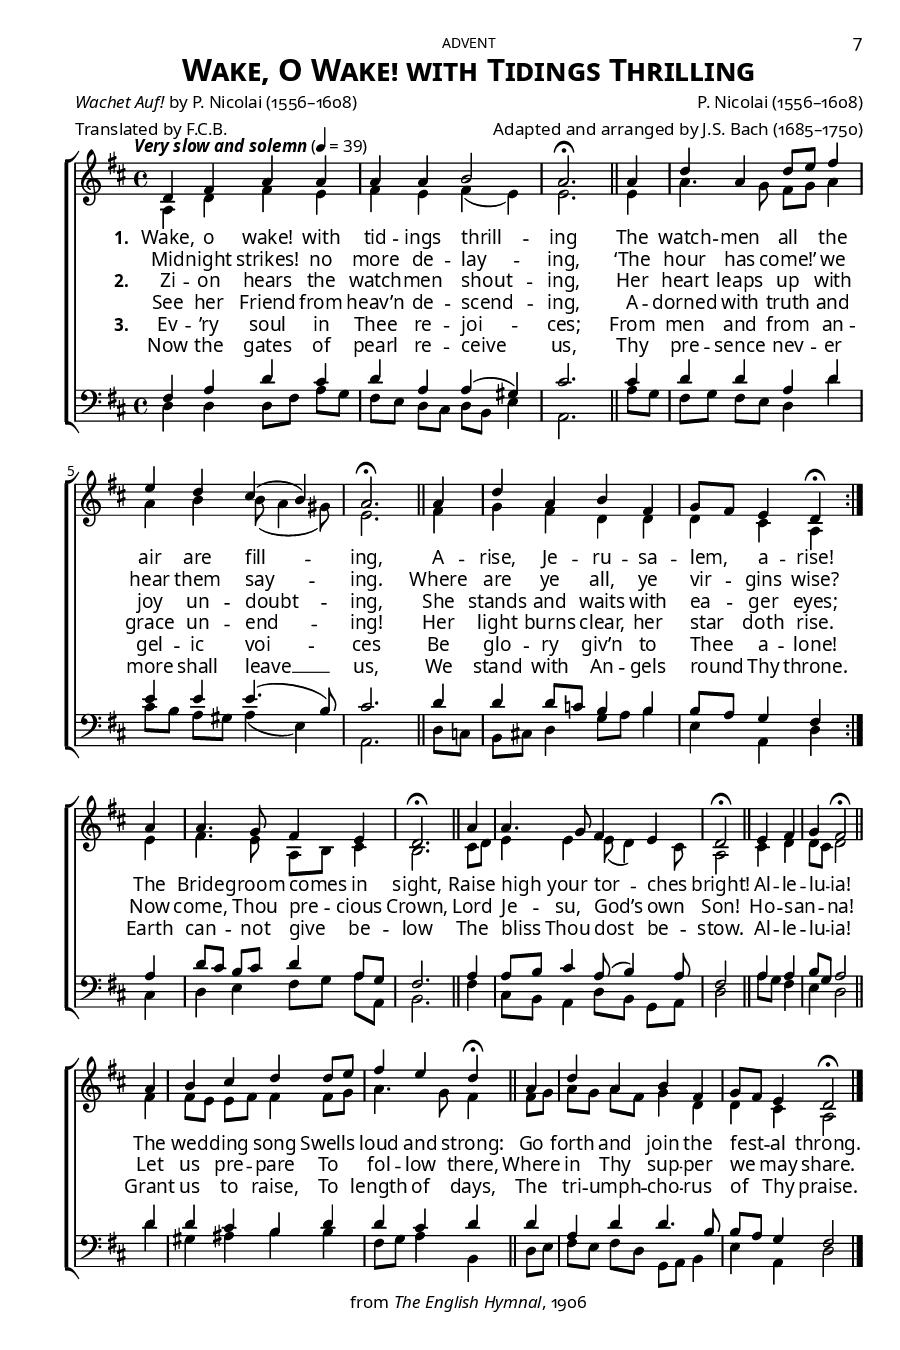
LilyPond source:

\version "2.14.2"
\include "util.ly"
\version "2.14.2"
#(set-global-staff-size 14.9) \paper{ #(define fonts (make-pango-font-tree "GoudyOlSt BT" "Garamond Premier Pro" "Garamond Premier Pro" (/ 14.9 20))) }
\header {
  title = \markup{\override #'(font-name . "Garamond Premier Pro Semibold"){ \abs-fontsize #15 \smallCapsOldStyle"Wake, O Wake! with Tidings Thrilling"}}
  poet = \markup\concat{\italic"Wachet Auf!" \oldStyleNum" by P. Nicolai (1556–1608)"}
  meter = \markup\oldStyleNum"Translated by F.C.B."
  composer = \markup\oldStyleNum"P. Nicolai (1556–1608)"
  arranger = \markup\oldStyleNum"Adapted and arranged by J.S. Bach (1685–1750)"
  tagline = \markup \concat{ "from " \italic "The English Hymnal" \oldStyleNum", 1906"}
}
\paper {
  %print-all-headers = ##t
  paper-height = 9\in
  paper-width = 6\in
  indent = 0\in
  %system-system-spacing = #'((basic-distance . 10) (padding . 0))
  system-system-spacing =
    #'((basic-distance . 0)
       (minimum-distance . 0)
       (padding . -5)
       (stretchability . 100))
  markup-system-spacing =
    #'((basic-distance . 0)
       (minimum-distance . 0)
       (padding . -1.5)
       (stretchability . 100))
  ragged-last-bottom = ##f
  ragged-bottom = ##f
  two-sided = ##t
  inner-margin = 0.5\in
  outer-margin = 0.25\in
  top-margin = 0.25\in
  bottom-margin = 0.25\in
  first-page-number = #007
  print-first-page-number = ##t
  headerLine = \markup{\override #'(font-name . "Garamond Premier Pro") \smallCaps advent}
  oddHeaderMarkup = \markup\fill-line{
     \override #'(font-name . "Garamond Premier Pro")\abs-fontsize #8.5
     \combine 
        \fill-line{"" \on-the-fly #print-page-number-check-first
        \oldStylePageNum""
        }
        \fill-line{\headerLine}
  }
  evenHeaderMarkup = \markup {
     \override #'(font-name . "Garamond Premier Pro")\abs-fontsize #8.5
     \combine
        \on-the-fly #print-page-number-check-first
        \oldStylePageNum""
        \fill-line{\headerLine}
  }
}
global = {
  \key d \major
  \time 4/4
  \autoBeamOff
  \mergeDifferentlyHeadedOn
  \override DynamicLineSpanner #'staff-padding = #0.0
  \override DynamicLineSpanner #'Y-extent = #'(-1 . 1)
}

sopMusic = \relative c' {
  \tempo \markup\italic"Very slow and solemn" 4 = 39
  \repeat volta 2 {
    d4 fis a a |
    a a b2 |
    a2.\fermata \bar"||"
    
    a4 |
    d4 a d8[ e] fis4 |
    e d cis4( b) |
    a2.\fermata \bar"||"
    
    a4 |
    d a b fis |
    g8[ fis] e4 d\fermata \break
  }
  a'4 |
  a4. g8 fis4 e |
  
  d2.\fermata \bar "||"
  a'4 |
  a4. g8 fis4 e |
  d2\fermata \bar "||"
  
  e4 fis |
  g4 fis2\fermata \bar "||"
  a4 |
  b cis d d8[ e] |
  
  fis4 e d\fermata \bar"||"
  a4 |
  d a b fis |
  g8[ fis] e4 d2\fermata \bar "|."
}
sopWords = \lyricmode {
  
}

altoMusic = \relative c' {
  \repeat volta 2 {
    a4 d fis e |
    fis e fis( e) |
    e2. |
    
    e4 |
    a 4. g8 fis[ g] a4 |
    a b b8( a4 gis8) |
    e2. |
    
    fis4 |
    g fis d d |
    d cis a
  }
  e'4 |
  fis4. e8 a,[ b] cis4 |
  
  b2. |
  cis8[ d] |
  e4 e e8( d4) cis8 |
  a2 |
  
  cis4 d |
  d8[ cis] d2 |
  fis4 |
  fis8[ e] e[ fis] fis4 fis8[ g] |
  
  a4. g8 fis4 |
  fis8[ g] |
  a[ g] a[ fis] g4 d |
  d cis a2 \bar "|."
}
altoWords = \lyricmode {
  \dropLyricsVI
  \set stanza = #"1. "
  Wake, o wake! with tid -- ings thrill -- ing
  The watch -- men all the air are fill -- ing,
  \set associatedVoice = "sopranos"
  A -- rise, Je -- ru -- sa -- lem, a -- rise!
  
  \set associatedVoice = "altos"
  The Bride -- groom comes in \set associatedVoice = "basses" sight,
  Raise high your tor -- ches \set associatedVoice = "tenors" bright!
  Al -- le -- lu -- ia!
  The wed -- ding song
  Swells loud and strong:
  \set associatedVoice = "sopranos"
  Go forth and join the fest -- al throng.
}
altoWordsII = \lyricmode {
  \dropLyricsVI
%\markup\italic
  Mid -- night strikes! no more de -- lay -- ing,
  ‘The hour has come!’ we hear them say -- ing.
  \set associatedVoice = "sopranos"
  Where are ye all, ye vir -- gins wise?
}
altoWordsIII = \lyricmode {
  \dropLyricsVI
  \set stanza = #"2. "
  Zi -- on hears the watch -- men shout -- ing,
  Her heart leaps up with joy un -- doubt -- ing,
  \set associatedVoice = "sopranos"
  She stands and waits with ea -- ger eyes;
  
  \set associatedVoice = "altos"
  Now come, Thou pre -- cious \set associatedVoice = "basses" Crown,
  Lord Je -- su, God’s own \set associatedVoice = "tenors" Son!
  Ho -- san -- _ na!
  Let us pre -- pare
  To fol -- low there,
  \set associatedVoice = "sopranos"
  Where in Thy sup -- per we may share.
}
altoWordsIV = \lyricmode {
  \dropLyricsVI
  See her Friend from heav’n de -- scend -- ing,
  A -- dorned with truth and grace un -- end -- ing!
  \set associatedVoice = "sopranos"
  Her light burns clear, her star doth rise.
}
altoWordsV = \lyricmode {
  \dropLyricsVI
  \set stanza = #"3. "
  Ev -- ’ry soul in Thee re -- joi -- ces;
  From men and from an -- gel -- ic voi -- ces
  \set associatedVoice = "sopranos"
  Be glo -- ry giv’n to Thee a -- lone!
  
  \set associatedVoice = "altos"
  Earth can -- not give be -- \set associatedVoice = "basses" low
  The bliss Thou dost be -- \set associatedVoice = "tenors" stow.
  Al -- le -- lu -- ia!
  Grant us to raise,
  To length of days,
  \set associatedVoice = "sopranos"
  The tri -- 
  \once \override LyricHyphen  #'minimum-length = #0.7
  \once \override LyricHyphen  #'minimum-distance = #0.7
   umph -- cho -- rus of Thy praise.
}
altoWordsVI = \lyricmode {
  \dropLyricsVI
  Now the gates of pearl re -- ceive us,
  Thy pre -- sence nev -- er more shall leave __ us,
  \set associatedVoice = "sopranos"
  We stand with An -- gels round Thy throne.
}
tenorMusic = \relative c {
  \repeat volta 2 {
    fis4 a d cis |
    d a a( gis) |
    cis2. |
    
    cis4 |
    d d a d |
    e e e4.( b8) |
    cis2. |
    
    d4 |
    d d8[ c] b4 b |
    b8[ a] g4 fis
  }
  a4 |
  d8[ cis] b[ cis] d4 a8[ g] |
  
  fis2. |
  a4 |
  a8[ b] cis4 |
  a8( b4) a8 |
  fis2 |
  
  a4 a |
  b8[ g] a2 |
  d4 |
  d cis b d |
  
  d cis d |
  d |
  a d d4. b8 |
  b[ a] g4 fis2 \bar "|."
}
tenorWords = \lyricmode {

}

bassMusic = \relative c {
  \repeat volta 2 {
    d4 d d8[ fis] a[ g] |
    fis[ e] d[ cis] d[ b] e4 |
    a,2. |
    
    a'8[ g] |
    fis[ g] fis[ e] d4 d' |
    cis8[ b] a[ gis] a4( e) |
    a,2. |
    
    d8[ c] |
    b[ cis!] d4 g8[ a] b4 |
    e, a, d
  }
  cis4 |
  d e fis8[ g] a[ a,] |
  
  b2. |
  fis'4 |
  cis8[ b] a4 d8[ b] g[ a] |
  d2 |
  
  a'8[ g] fis4 |
  e4 d2 |
  d'4 |
  gis, ais b b |
  
  fis8[ g] a4 b, |
  d8[ e] |
  fis[ e] fis[ d] g,[ a] b4 |
  e a, d2 \bar "|."
}
bassWords = \lyricmode {

}

pianoRH = \relative c' {
  
}
pianoLH = \relative c' {
  
}

\score {
  <<
   \new ChoirStaff <<
    \new Staff = women <<
      \new Voice = "sopranos" { \voiceOne << \global \sopMusic >> }
      \new Voice = "altos" { \voiceTwo << \global \altoMusic >> }
    >>
   \new Staff = men <<
      \clef bass
      \new Voice = "tenors" { \voiceOne << \global \tenorMusic >> }
      \new Voice = "basses" { \voiceTwo << \global \bassMusic >> }
    >>
    \new Lyrics \with { alignAboveContext = #"women" \override VerticalAxisGroup #'nonstaff-relatedstaff-spacing = #'((basic-distance . 1))} \lyricsto "sopranos" \sopWords
    \new Lyrics = "altosVI"  \with { alignBelowContext = #"women" \override VerticalAxisGroup #'nonstaff-relatedstaff-spacing = #'((basic-distance . 1))} \lyricsto "tenors" \altoWordsVI
    \new Lyrics = "altosV"  \with { alignBelowContext = #"women" \override VerticalAxisGroup #'nonstaff-relatedstaff-spacing = #'((basic-distance . 1))} \lyricsto "tenors" \altoWordsV
    \new Lyrics = "altosIV"  \with { alignBelowContext = #"women" \override VerticalAxisGroup #'nonstaff-relatedstaff-spacing = #'((basic-distance . 1))} \lyricsto "tenors" \altoWordsIV
    \new Lyrics = "altosIII"  \with { alignBelowContext = #"women" \override VerticalAxisGroup #'nonstaff-relatedstaff-spacing = #'((basic-distance . 1))} \lyricsto "tenors" \altoWordsIII
    \new Lyrics = "altosII"  \with { alignBelowContext = #"women" \override VerticalAxisGroup #'nonstaff-relatedstaff-spacing = #'((basic-distance . 1))} \lyricsto "tenors" \altoWordsII
    \new Lyrics = "altos"  \with { alignBelowContext = #"women" \override VerticalAxisGroup #'nonstaff-relatedstaff-spacing = #'((basic-distance . 1))} \lyricsto "tenors" \altoWords
    \new Lyrics \with { alignAboveContext = #"men" \override VerticalAxisGroup #'nonstaff-relatedstaff-spacing = #'((basic-distance . 1)) } \lyricsto "tenors" \tenorWords
    \new Lyrics \with { alignBelowContext = #"men" \override VerticalAxisGroup #'nonstaff-relatedstaff-spacing = #'((basic-distance . 1)) } \lyricsto "basses" \bassWords
  >>
%    \new PianoStaff << \new Staff { \new Voice { \pianoRH } } \new Staff { \clef "bass" \pianoLH } >>
  >>
  \layout {

%6.14 \context {\Lyrics\override LyricText #'font-size = #0.75 }
    \context {
      \Score
      %\override SpacingSpanner #'base-shortest-duration = #(ly:make-moment 1 8)
      %\override SpacingSpanner #'common-shortest-duration = #(ly:make-moment 1 4)
    }
    \context {
      % Remove all empty staves
      % \Staff \RemoveEmptyStaves \override VerticalAxisGroup #'remove-first = ##t
    }
  }
}
